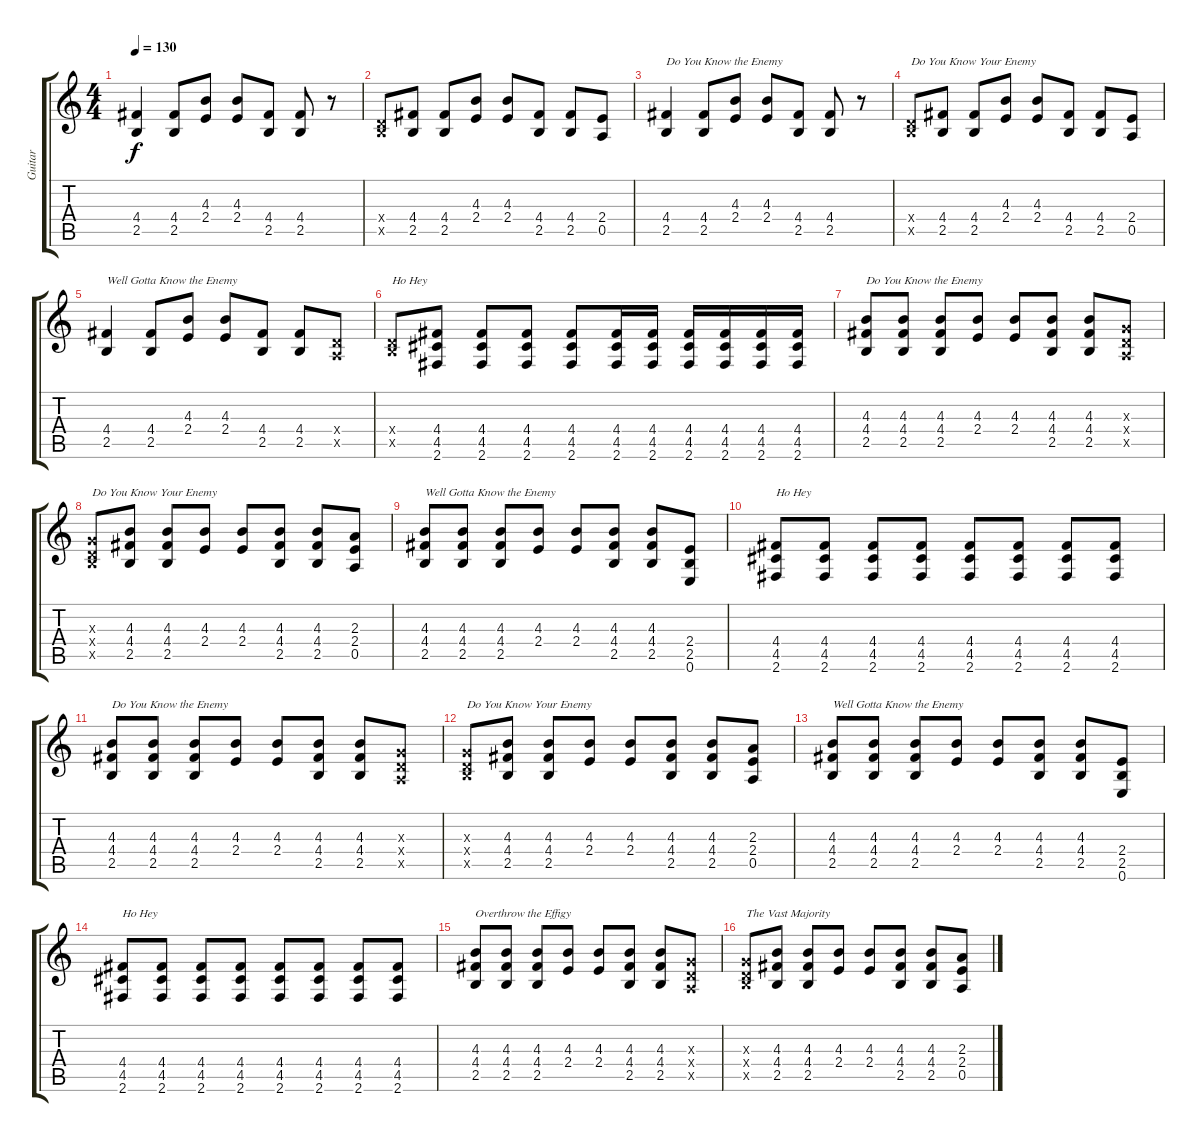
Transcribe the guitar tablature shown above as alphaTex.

\track ("Guitar" "Guitar") {instrument distortionguitar}
\staff {score tabs}
\tuning (E4 B3 G3 D3 A2 E2) {hide}
\ts (4 4)
\tempo 130
\clef g2
\ks c
(4.4 2.5).4{dy f} (4.4 2.5).8 (4.3 2.4).8 (4.3 2.4).8 (4.4 2.5).8 (4.4 2.5).8 r.8 |
(0.4{x} 2.5{x}).8 (4.4 2.5).8 (4.4 2.5).8 (4.3 2.4).8 (4.3 2.4).8 (4.4 2.5).8 (4.4 2.5).8 (2.4 0.5).8 |
(4.4 2.5).4{txt "Do You Know the Enemy"} (4.4 2.5).8 (4.3 2.4).8 (4.3 2.4).8 (4.4 2.5).8 (4.4 2.5).8 r.8 |
(0.4{x} 2.5{x}).8{txt "Do You Know Your Enemy"} (4.4 2.5).8 (4.4 2.5).8 (4.3 2.4).8 (4.3 2.4).8 (4.4 2.5).8 (4.4 2.5).8 (2.4 0.5).8 |
(4.4 2.5).4{txt "Well Gotta Know the Enemy"} (4.4 2.5).8 (4.3 2.4).8 (4.3 2.4).8 (4.4 2.5).8 (4.4 2.5).8 (0.4{x} 0.5{x}).8 |
(0.4{x} 2.5{x}).8{txt "Ho Hey"} (4.4 4.5 2.6).8 (4.4 4.5 2.6).8 (4.4 4.5 2.6).8 (4.4 4.5 2.6).8 (4.4 4.5 2.6).16 (4.4 4.5 2.6).16 (4.4 4.5 2.6).16 (4.4 4.5 2.6).16 (4.4 4.5 2.6).16 (4.4 4.5 2.6).16 |
(4.3 4.4 2.5).8{txt "Do You Know the Enemy"} (4.3 4.4 2.5).8 (4.3 4.4 2.5).8 (4.3 2.4).8 (4.3 2.4).8 (4.3 4.4 2.5).8 (4.3 4.4 2.5).8 (0.3{x} 0.4{x} 0.5{x}).8 |
(0.3{x} 0.4{x} 2.5{x}).8{txt "Do You Know Your Enemy"} (4.3 4.4 2.5).8 (4.3 4.4 2.5).8 (4.3 2.4).8 (4.3 2.4).8 (4.3 4.4 2.5).8 (4.3 4.4 2.5).8 (2.3 2.4 0.5).8 |
(4.3 4.4 2.5).8{txt "Well Gotta Know the Enemy"} (4.3 4.4 2.5).8 (4.3 4.4 2.5).8 (4.3 2.4).8 (4.3 2.4).8 (4.3 4.4 2.5).8 (4.3 4.4 2.5).8 (2.4 2.5 0.6).8 |
(4.4 4.5 2.6).8{txt "Ho Hey"} (4.4 4.5 2.6).8 (4.4 4.5 2.6).8 (4.4 4.5 2.6).8 (4.4 4.5 2.6).8 (4.4 4.5 2.6).8 (4.4 4.5 2.6).8 (4.4 4.5 2.6).8 |
(4.3 4.4 2.5).8{txt "Do You Know the Enemy"} (4.3 4.4 2.5).8 (4.3 4.4 2.5).8 (4.3 2.4).8 (4.3 2.4).8 (4.3 4.4 2.5).8 (4.3 4.4 2.5).8 (0.3{x} 0.4{x} 0.5{x}).8 |
(0.3{x} 0.4{x} 2.5{x}).8{txt "Do You Know Your Enemy"} (4.3 4.4 2.5).8 (4.3 4.4 2.5).8 (4.3 2.4).8 (4.3 2.4).8 (4.3 4.4 2.5).8 (4.3 4.4 2.5).8 (2.3 2.4 0.5).8 |
(4.3 4.4 2.5).8{txt "Well Gotta Know the Enemy"} (4.3 4.4 2.5).8 (4.3 4.4 2.5).8 (4.3 2.4).8 (4.3 2.4).8 (4.3 4.4 2.5).8 (4.3 4.4 2.5).8 (2.4 2.5 0.6).8 |
(4.4 4.5 2.6).8{txt "Ho Hey"} (4.4 4.5 2.6).8 (4.4 4.5 2.6).8 (4.4 4.5 2.6).8 (4.4 4.5 2.6).8 (4.4 4.5 2.6).8 (4.4 4.5 2.6).8 (4.4 4.5 2.6).8 |
(4.3 4.4 2.5).8{txt "Overthrow the Effigy"} (4.3 4.4 2.5).8 (4.3 4.4 2.5).8 (4.3 2.4).8 (4.3 2.4).8 (4.3 4.4 2.5).8 (4.3 4.4 2.5).8 (0.3{x} 0.4{x} 0.5{x}).8 |
(0.3{x} 0.4{x} 2.5{x}).8{txt "The Vast Majority"} (4.3 4.4 2.5).8 (4.3 4.4 2.5).8 (4.3 2.4).8 (4.3 2.4).8 (4.3 4.4 2.5).8 (4.3 4.4 2.5).8 (2.3 2.4 0.5).8
